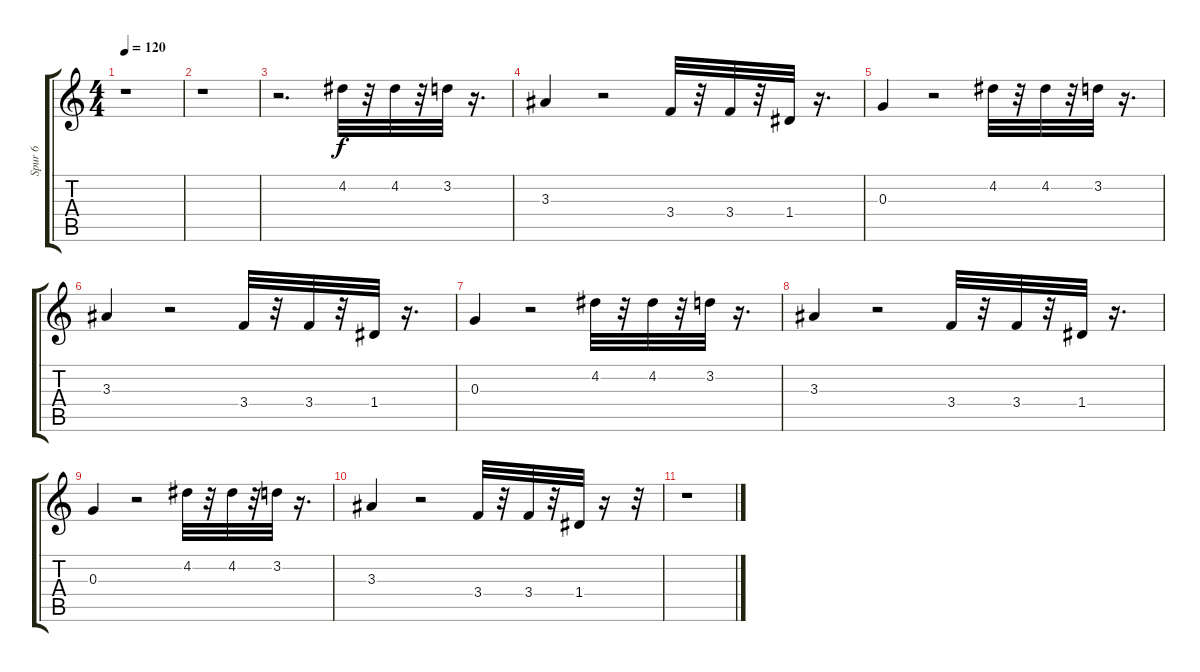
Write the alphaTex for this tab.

\track ("Spur 6" "Spur 6") {instrument electricguitarmuted}
\staff {score tabs}
\tuning (E4 B3 G3 D3 A2 E2) {hide}
\ts (4 4)
\tempo 120
\clef g2
\ks c
r.1{dy f} |
r.1 |
r.2{d} 4.2.32 r.32 4.2.32 r.32 3.2.32 r.16{d} |
3.3.4 r.2 3.4.32 r.32 3.4.32 r.32 1.4.32 r.16{d} |
0.3.4 r.2 4.2.32 r.32 4.2.32 r.32 3.2.32 r.16{d} |
3.3.4 r.2 3.4.32 r.32 3.4.32 r.32 1.4.32 r.16{d} |
0.3.4 r.2 4.2.32 r.32 4.2.32 r.32 3.2.32 r.16{d} |
3.3.4 r.2 3.4.32 r.32 3.4.32 r.32 1.4.32 r.16{d} |
0.3.4 r.2 4.2.32 r.32 4.2.32 r.32 3.2.32 r.16{d} |
3.3.4 r.2 3.4.32 r.32 3.4.32 r.32 1.4.32 r.16 r.32 |
r.1
